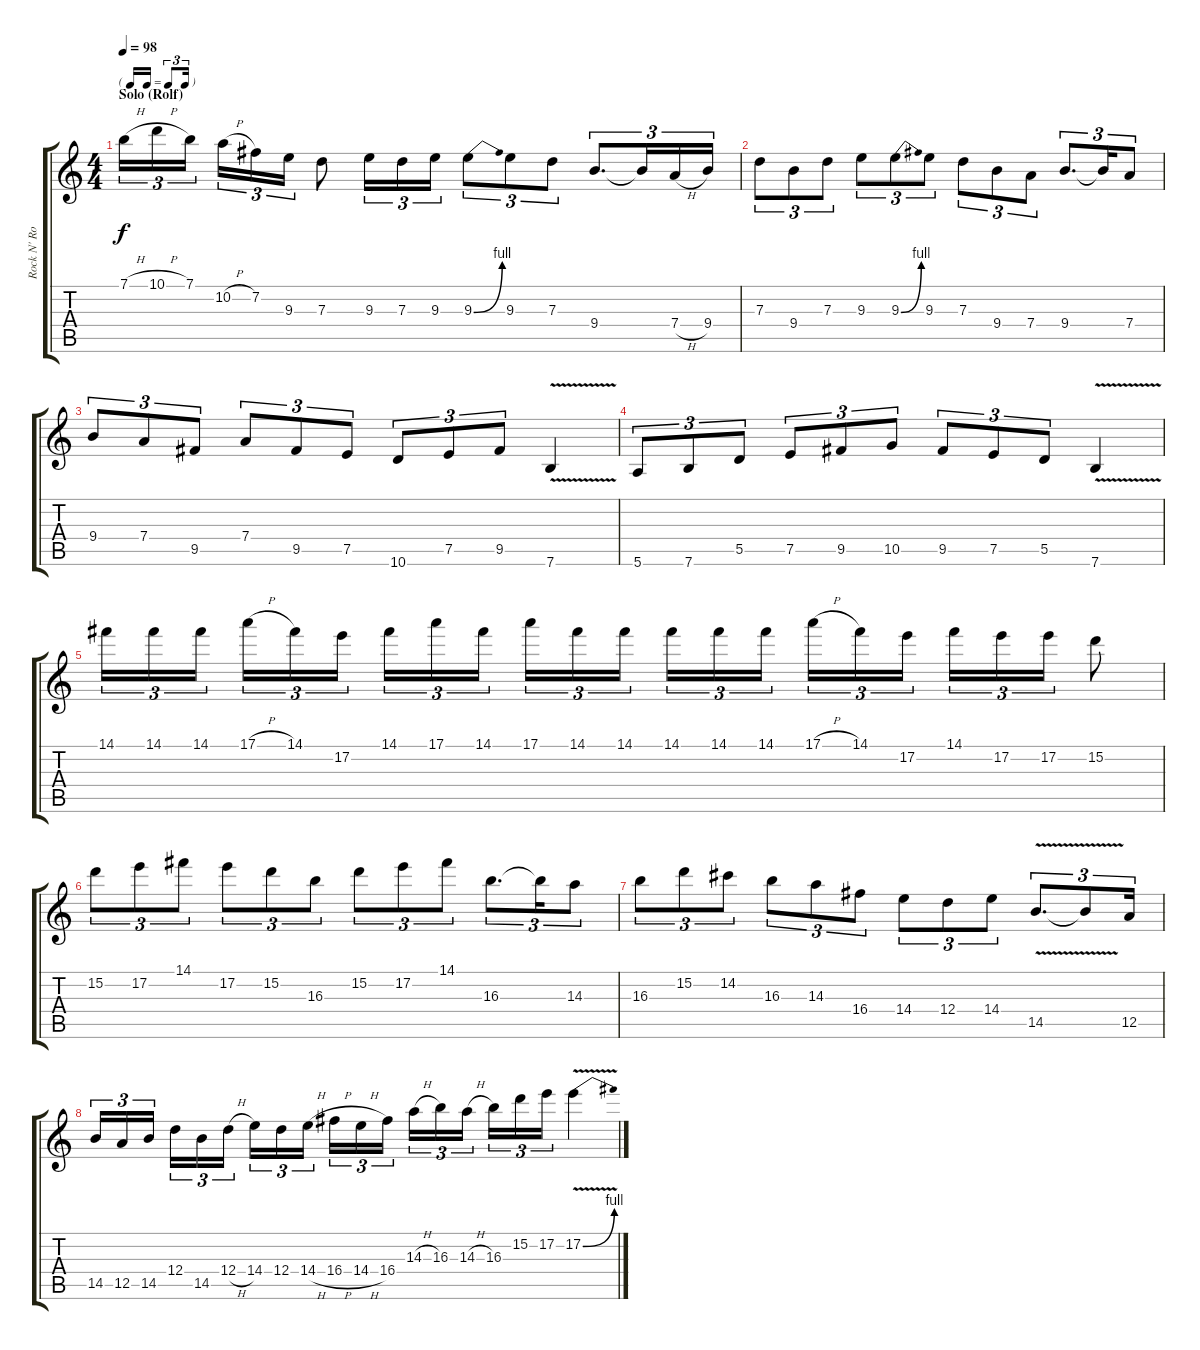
\track ("Rock N' Rolf" "Rock N' Ro") {instrument distortionguitar}
\staff {score tabs}
\tuning (E4 B3 G3 D3 A2 E2) {hide}
\ts (4 4)
\tf triplet16th
\section ("" "Solo (Rolf)")
\tempo 98
\clef g2
\ks c
7.1{h}.16{tu (3 2) dy f volume 16} 10.1{h}.16{tu (3 2)} 7.1.16{tu (3 2) beam splitsecondary} 10.2{h}.16{tu (3 2)} 7.2.16{tu (3 2)} 9.3.16{tu (3 2)} 7.3.8 9.3.16{tu (3 2)} 7.3.16{tu (3 2)} 9.3.16{tu (3 2)} 9.3{be (bend 0 0 60 4)}.8{tu (3 2)} 9.3.8{tu (3 2)} 7.3.8{tu (3 2)} 9.4.8{d tu (3 2)} 9.4{t}.16{tu (3 2)} 7.4{h}.16{tu (3 2)} 9.4.16{tu (3 2)} |
7.3.8{tu (3 2)} 9.4.8{tu (3 2)} 7.3.8{tu (3 2)} 9.3.8{tu (3 2)} 9.3{be (bend 0 0 60 4)}.8{tu (3 2)} 9.3.8{tu (3 2)} 7.3.8{tu (3 2)} 9.4.8{tu (3 2)} 7.4.8{tu (3 2)} 9.4.8{d tu (3 2)} 9.4{t}.16{tu (3 2)} 7.4.8{tu (3 2)} |
9.4.8{tu (3 2)} 7.4.8{tu (3 2)} 9.5.8{tu (3 2)} 7.4.8{tu (3 2)} 9.5.8{tu (3 2)} 7.5.8{tu (3 2)} 10.6.8{tu (3 2)} 7.5.8{tu (3 2)} 9.5.8{tu (3 2)} 7.6{v}.4 |
5.6.8{tu (3 2)} 7.6.8{tu (3 2)} 5.5.8{tu (3 2)} 7.5.8{tu (3 2)} 9.5.8{tu (3 2)} 10.5.8{tu (3 2)} 9.5.8{tu (3 2)} 7.5.8{tu (3 2)} 5.5.8{tu (3 2)} 7.6{v}.4 |
14.1.16{tu (3 2)} 14.1.16{tu (3 2)} 14.1.16{tu (3 2) beam splitsecondary} 17.1{h}.16{tu (3 2)} 14.1.16{tu (3 2)} 17.2.16{tu (3 2)} 14.1.16{tu (3 2)} 17.1.16{tu (3 2)} 14.1.16{tu (3 2) beam splitsecondary} 17.1.16{tu (3 2)} 14.1.16{tu (3 2)} 14.1.16{tu (3 2)} 14.1.16{tu (3 2)} 14.1.16{tu (3 2)} 14.1.16{tu (3 2) beam splitsecondary} 17.1{h}.16{tu (3 2)} 14.1.16{tu (3 2)} 17.2.16{tu (3 2)} 14.1.16{tu (3 2)} 17.2.16{tu (3 2)} 17.2.16{tu (3 2)} 15.2.8 |
15.2.8{tu (3 2)} 17.2.8{tu (3 2)} 14.1.8{tu (3 2)} 17.2.8{tu (3 2)} 15.2.8{tu (3 2)} 16.3.8{tu (3 2)} 15.2.8{tu (3 2)} 17.2.8{tu (3 2)} 14.1.8{tu (3 2)} 16.3.8{d tu (3 2)} 16.3{t}.16{tu (3 2)} 14.3.8{tu (3 2)} |
16.3.8{tu (3 2)} 15.2.8{tu (3 2)} 14.2.8{tu (3 2)} 16.3.8{tu (3 2)} 14.3.8{tu (3 2)} 16.4.8{tu (3 2)} 14.4.8{tu (3 2)} 12.4.8{tu (3 2)} 14.4.8{tu (3 2)} 14.5{v}.8{d tu (3 2)} 14.5{t}.8{tu (3 2)} 12.5.16{tu (3 2)} |
14.5.16{tu (3 2)} 12.5.16{tu (3 2)} 14.5.16{tu (3 2) beam splitsecondary} 12.4.16{tu (3 2)} 14.5.16{tu (3 2)} 12.4{h}.16{tu (3 2)} 14.4.16{tu (3 2)} 12.4.16{tu (3 2)} 14.4{h}.16{tu (3 2) beam splitsecondary} 16.4{h}.16{tu (3 2)} 14.4{h}.16{tu (3 2)} 16.4.16{tu (3 2)} 14.3{h}.16{tu (3 2)} 16.3.16{tu (3 2)} 14.3{h}.16{tu (3 2) beam splitsecondary} 16.3.16{tu (3 2)} 15.2.16{tu (3 2)} 17.2.16{tu (3 2)} 17.2{be (bend 0 0 60 4) v}.4
